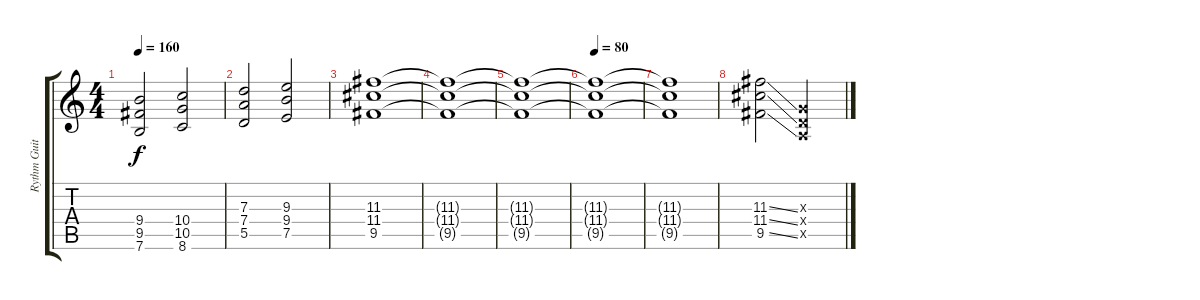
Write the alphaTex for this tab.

\track ("Rythm Guitar" "Rythm Guit") {instrument distortionguitar}
\staff {score tabs}
\tuning (E4 B3 G3 D3 A2 E2) {hide}
\ts (4 4)
\tempo 160
\clef g2
\ks c
(9.4 9.5 7.6).2{dy f} (10.4 10.5 8.6).2 |
(7.3 7.4 5.5).2 (9.3 9.4 7.5).2 |
(11.3 11.4 9.5).1 |
(11.3{t} 11.4{t} 9.5{t}).1 |
(11.3{t} 11.4{t} 9.5{t}).1 |
\tempo 80
(11.3{t} 11.4{t} 9.5{t}).1 |
(11.3{t} 11.4{t} 9.5{t}).1 |
(11.3{ss} 11.4{ss} 9.5{ss}).2 (0.3{x} 0.4{x} 0.5{x}).2
